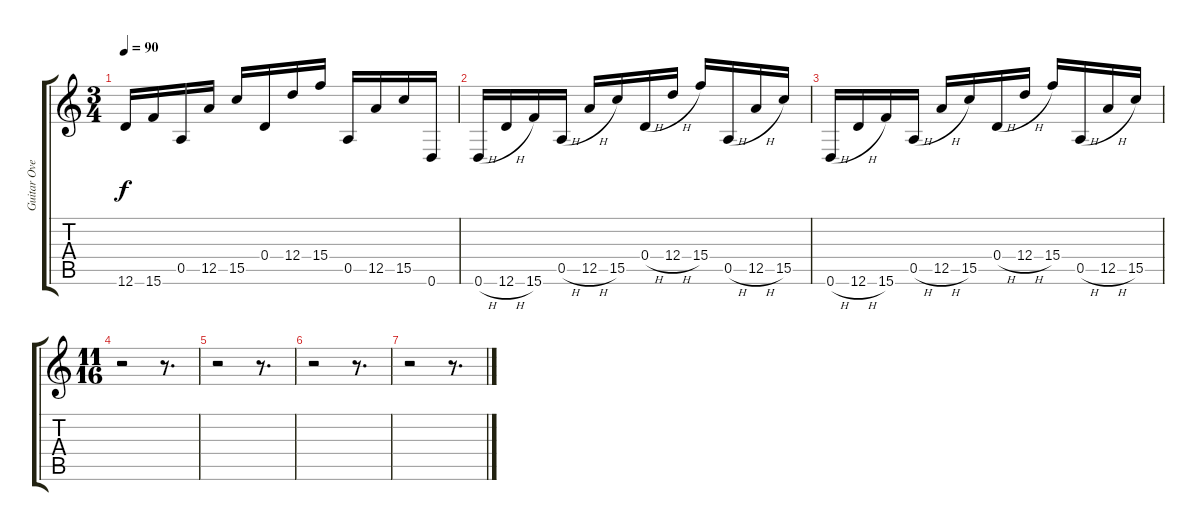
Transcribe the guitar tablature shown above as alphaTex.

\track ("Guitar Overlay" "Guitar Ove") {instrument overdrivenguitar}
\staff {score tabs}
\tuning (E4 B3 G3 D3 A2 D2) {hide}
\ts (3 4)
\tempo 90
\clef g2
\ks c
12.6.16{dy f} 15.6.16 0.5.16 12.5.16 15.5.16 0.4.16 12.4.16 15.4.16 0.5.16 12.5.16 15.5.16 0.6.16 |
0.6{h}.16 12.6{h}.16 15.6.16 0.5{h}.16 12.5{h}.16 15.5.16 0.4{h}.16 12.4{h}.16 15.4.16 0.5{h}.16 12.5{h}.16 15.5.16 |
0.6{h}.16 12.6{h}.16 15.6.16 0.5{h}.16 12.5{h}.16 15.5.16 0.4{h}.16 12.4{h}.16 15.4.16 0.5{h}.16 12.5{h}.16 15.5.16 |
\ts (11 16)
r.2 r.8{d} |
r.2 r.8{d} |
r.2 r.8{d} |
r.2 r.8{d}
